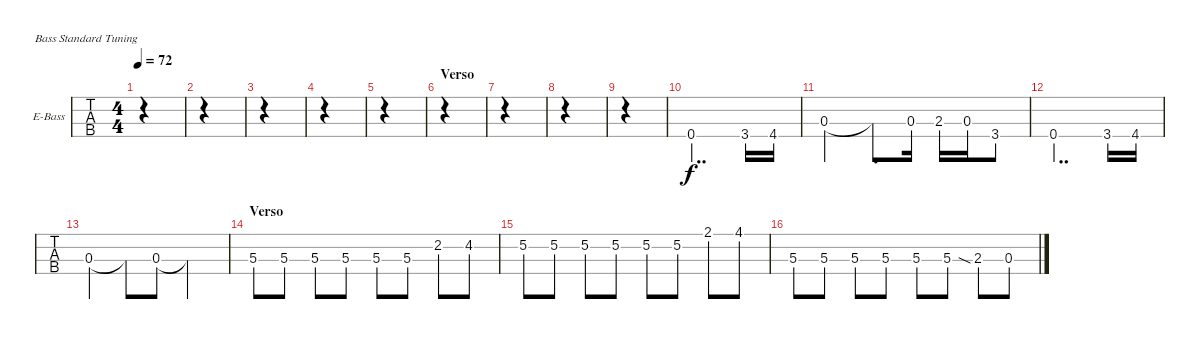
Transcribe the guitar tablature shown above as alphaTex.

\defaultSystemsLayout 4
\bracketExtendMode groupsimilarinstruments
\firstSystemTrackNameOrientation horizontal
\otherSystemsTrackNameOrientation horizontal
\track ("Bass" "E-Bass") {instrument electricbassfinger}
\staff {tabs}
\tuning (G2 D2 A1 E1)
\ts (4 4)
\tempo 72
\clef f4
\ks c
|
|
|
|
|
\section ("" "Verso")
|
|
|
|
0.4.2{dd} 3.4.16 4.4.16 |
0.3.2 0.3{t}.8{d} 0.3.16 2.3.16 0.3.16 3.4.8 |
0.4.2{dd} 3.4.16 4.4.16 |
0.3.4 0.3{t}.8 0.3.8 0.3{t}.2 |
\section ("" "Verso")
5.3.8 5.3.8 5.3.8 5.3.8 5.3.8 5.3.8 2.2.8 4.2.8 |
5.2.8 5.2.8 5.2.8 5.2.8 5.2.8 5.2.8 2.1.8 4.1.8 |
5.3.8 5.3.8 5.3.8 5.3.8 5.3.8 5.3.8 2.3{sia}.8 0.3.8
